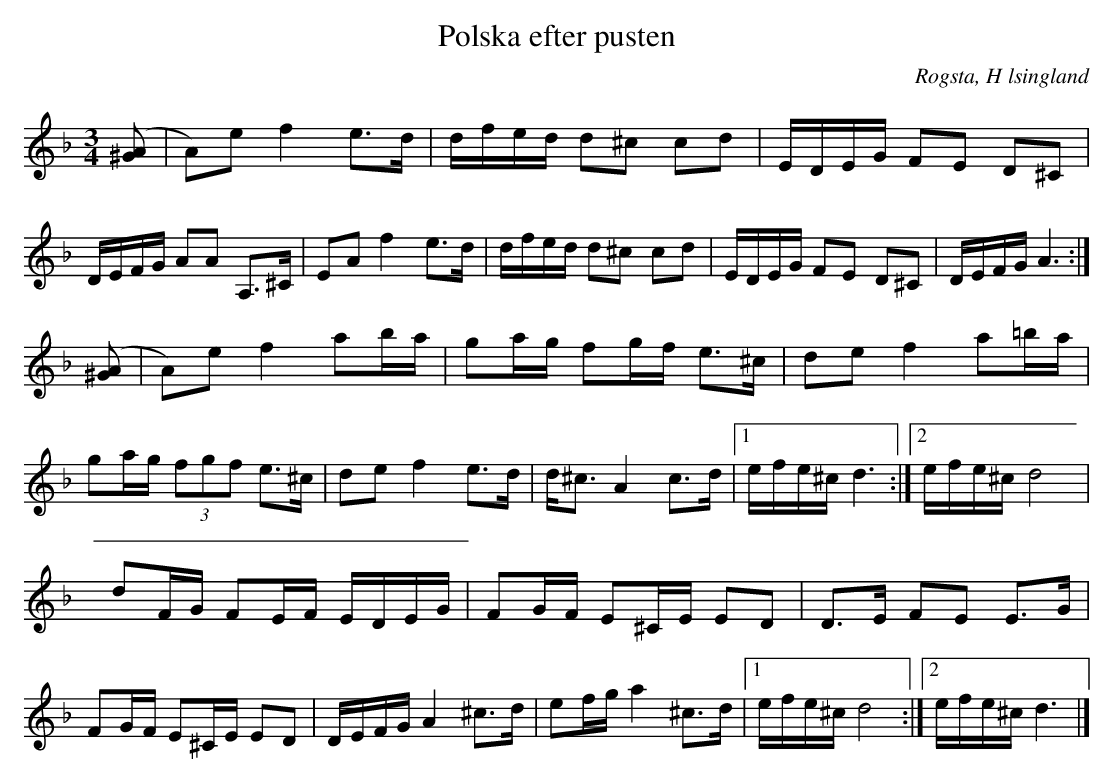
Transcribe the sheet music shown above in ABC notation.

X:1
T:Polska efter pusten
O:Rogsta, H lsingland
M:3/4
L:1/8
K:Dm
([^GA] | A)e f2 e>d | d/f/e/d/ d^c cd | E/D/E/G/ FE D^C | D/E/F/G/ AA A,>^C | EA f2 e>d | d/f/e/d/ d^c cd | E/D/E/G/ FE D^C | D/E/F/G/ A3 :|
([^GA] | A)e f2 ab/a/ | ga/g/ fg/f/ e>^c | de f2 a=b/a/ | ga/g/ (3fgf e>^c | de f2 e>d | d<^c A2 c>d |1 e/f/e/^c/ d3 :|2 e/f/e/^c/ d4 |
dF/G/ FE/F/ E/D/E/G/ | FG/F/ E^C/E/ ED | D>E FE E>G | FG/F/ E^C/E/ ED | D/E/F/G/ A2 ^c>d | ef/g/ a2 ^c>d |1 e/f/e/^c/ d4 :|2 e/f/e/^c/ d3 |]
